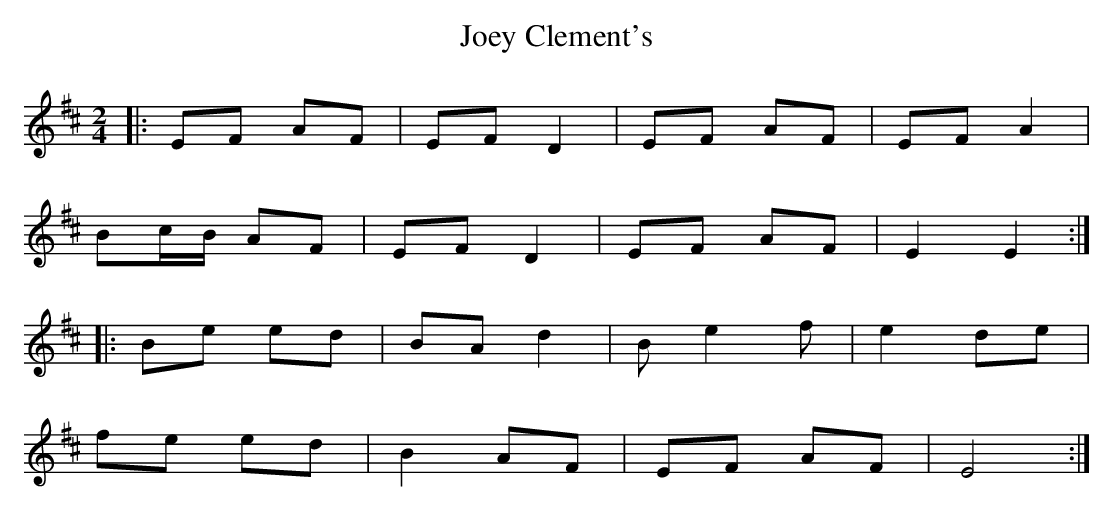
X:1
T: Joey Clement's
M: 2/4
L: 1/8
K: Edor
|:EF AF|EF D2|EF AF|EF A2|
Bc/B/ AF|EF D2|EF AF|E2 E2:|
|:Be ed|BA d2|Be2f|e2 de|
fe ed|B2 AF|EF AF|E4:|
